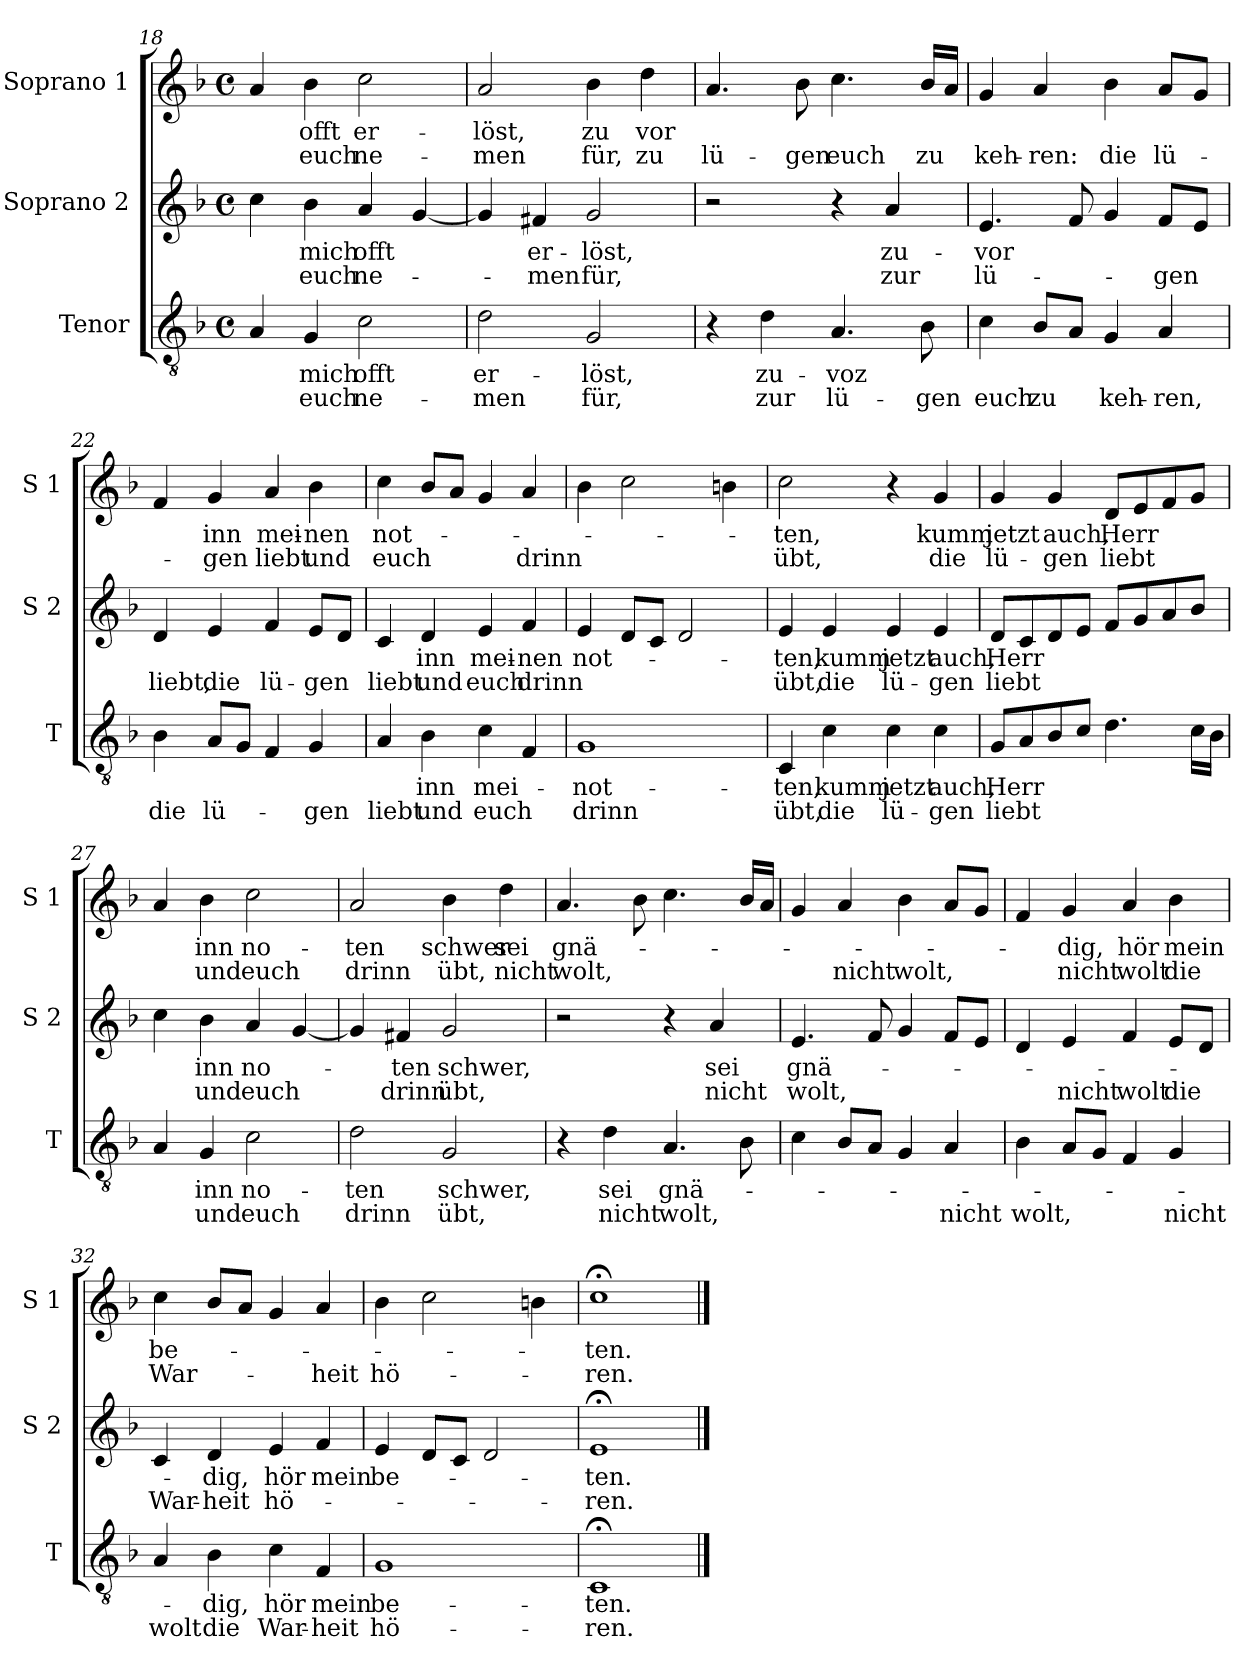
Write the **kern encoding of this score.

**kern	**text	**text	**kern	**text	**text	**kern	**text	**text
*part3	*part3	*part3	*part2	*part2	*part2	*part1	*part1	*part1
*staff3	*staff3	*staff3	*staff2	*staff2	*staff2	*staff1	*staff1	*staff1
*I"Tenor	*	*	*I"Soprano 2	*	*	*I"Soprano 1	*	*
*I'T	*	*	*I'S 2	*	*	*I'S 1	*	*
*clefGv2	*	*	*clefG2	*	*	*clefG2	*	*
*k[b-]	*	*	*k[b-]	*	*	*k[b-]	*	*
*F:	*	*	*F:	*	*	*F:	*	*
*M4/4	*	*	*M4/4	*	*	*M4/4	*	*
*met(c)	*	*	*met(c)	*	*	*met(c)	*	*
=18	=18	=18	=18	=18	=18	=18	=18	=18
4A/	.	.	4cc\	.	.	4a/	.	.
!	!LO:LY:b	!LO:LY:b	!	!LO:LY:b	!LO:LY:b	!	!LO:LY:b	!LO:LY:b
4G/	mich	euch	4b-\	mich	euch	4b-\	offt	euch
!	!LO:LY:b	!LO:LY:b	!	!LO:LY:b	!LO:LY:b	!	!LO:LY:b	!LO:LY:b
2c\	offt	ne-	4a/	offt	ne-	2cc\	er-	ne-
.	.	.	[4g/	.	.	.	.	.
=19	=19	=19	=19	=19	=19	=19	=19	=19
!	!LO:LY:b	!LO:LY:b	!	!	!	!	!LO:LY:b	!LO:LY:b
2d\	er-	-men	4g/]	.	.	2a/	-löst,	-men
!	!	!	!	!LO:LY:b	!LO:LY:b	!	!	!
.	.	.	4f#X/	er-	-men	.	.	.
!	!LO:LY:b	!LO:LY:b	!	!LO:LY:b	!LO:LY:b	!	!LO:LY:b	!LO:LY:b
2G/	-löst,	für,	2g/	-löst,	für,	4b-\	zu	für,
!	!	!	!	!	!	!	!LO:LY:b	!LO:LY:b
.	.	.	.	.	.	4dd\	vor	zu
=20	=20	=20	=20	=20	=20	=20	=20	=20
!	!	!	!	!	!	!	!	!LO:LY:b
4r	.	.	2r	.	.	4.a/	.	lü-
!	!LO:LY:b	!LO:LY:b	!	!	!	!	!	!
4d\	zu-	zur	.	.	.	.	.	.
!	!	!	!	!	!	!	!	!LO:LY:b
.	.	.	.	.	.	8b-\	.	-gen
!	!LO:LY:b	!LO:LY:b	!	!	!	!	!	!LO:LY:b
4.A/	-voz	lü-	4r	.	.	4.cc\	.	euch
!	!	!	!	!LO:LY:b	!LO:LY:b	!	!	!
.	.	.	4a/	zu-	zur	.	.	.
!	!	!LO:LY:b	!	!	!	!	!	!LO:LY:b
8B-\	.	-gen	.	.	.	16b-/LL	.	zu
.	.	.	.	.	.	16a/JJ	.	.
!!LO:LB:g=z
=21	=21	=21	=21	=21	=21	=21	=21	=21
!	!	!LO:LY:b	!	!LO:LY:b	!LO:LY:b	!	!	!LO:LY:b
4c\	.	euch	4.e/	-vor	lü-	4g/	.	keh-
!	!	!LO:LY:b	!	!	!	!	!	!LO:LY:b
8B-/L	.	zu	.	.	.	4a/	.	-ren:
8A/J	.	.	8f/	.	.	.	.	.
!	!	!LO:LY:b	!	!	!	!	!	!LO:LY:b
4G/	.	keh-	4g/	.	.	4b-\	.	die
!	!	!LO:LY:b	!	!	!LO:LY:b	!	!	!LO:LY:b
4A/	.	-ren,	8f/L	.	-gen	8a/L	.	lü-
.	.	.	8e/J	.	.	8g/J	.	.
=22	=22	=22	=22	=22	=22	=22	=22	=22
!	!	!LO:LY:b	!	!	!LO:LY:b	!	!	!
4B-\	.	die	4d/	.	liebt,	4f/	.	.
!	!	!LO:LY:b	!	!	!LO:LY:b	!	!LO:LY:b	!LO:LY:b
8A/L	.	lü-	4e/	.	die	4g/	inn	-gen
8G/J	.	.	.	.	.	.	.	.
!	!	!	!	!	!LO:LY:b	!	!LO:LY:b	!LO:LY:b
4F/	.	.	4f/	.	lü-	4a/	mei-	liebt
!	!	!LO:LY:b	!	!	!LO:LY:b	!	!LO:LY:b	!LO:LY:b
4G/	.	-gen	8e/L	.	-gen	4b-\	-nen	und
.	.	.	8d/J	.	.	.	.	.
=23	=23	=23	=23	=23	=23	=23	=23	=23
!	!	!LO:LY:b	!	!	!LO:LY:b	!	!LO:LY:b	!LO:LY:b
4A/	.	liebt	4c/	.	liebt	4cc\	not-	euch
!	!LO:LY:b	!LO:LY:b	!	!LO:LY:b	!LO:LY:b	!	!	!
4B-\	inn	und	4d/	inn	und	8b-/L	.	.
.	.	.	.	.	.	8a/J	.	.
!	!LO:LY:b	!LO:LY:b	!	!LO:LY:b	!LO:LY:b	!	!	!
4c\	mei-	euch	4e/	mei-	euch	4g/	.	.
!	!	!	!	!LO:LY:b	!LO:LY:b	!	!	!LO:LY:b
4F/	.	.	4f/	-nen	drinn	4a/	.	drinn
=24	=24	=24	=24	=24	=24	=24	=24	=24
!	!LO:LY:b	!LO:LY:b	!	!LO:LY:b	!	!	!	!
1G	not-	drinn	4e/	not-	.	4b-\	.	.
.	.	.	8d/L	.	.	2cc\	.	.
.	.	.	8c/J	.	.	.	.	.
.	.	.	2d/	.	.	.	.	.
.	.	.	.	.	.	4bn\	.	.
=25	=25	=25	=25	=25	=25	=25	=25	=25
!	!LO:LY:b	!LO:LY:b	!	!LO:LY:b	!LO:LY:b	!	!LO:LY:b	!LO:LY:b
4C/	-ten,	übt,	4e/	-ten,	übt,	2cc\	-ten,	übt,
!	!LO:LY:b	!LO:LY:b	!	!LO:LY:b	!LO:LY:b	!	!	!
4c\	kumm	die	4e/	kumm	die	.	.	.
!	!LO:LY:b	!LO:LY:b	!	!LO:LY:b	!LO:LY:b	!	!	!
4c\	jetzt	lü-	4e/	jetzt	lü-	4r	.	.
!	!LO:LY:b	!LO:LY:b	!	!LO:LY:b	!LO:LY:b	!	!LO:LY:b	!LO:LY:b
4c\	auch,	-gen	4e/	auch,	-gen	4g/	kumm	die
!!LO:PB:g=z
=26	=26	=26	=26	=26	=26	=26	=26	=26
!	!LO:LY:b	!LO:LY:b	!	!LO:LY:b	!LO:LY:b	!	!LO:LY:b	!LO:LY:b
8G/L	Herr	liebt	8d/L	Herr	liebt	4g/	jetzt	lü-
8A/	.	.	8c/	.	.	.	.	.
!	!	!	!	!	!	!	!LO:LY:b	!LO:LY:b
8B-/	.	.	8d/	.	.	4g/	auch,	-gen
8c/J	.	.	8e/J	.	.	.	.	.
!	!	!	!	!	!	!	!LO:LY:b	!LO:LY:b
4.d\	.	.	8f/L	.	.	8d/L	Herr	liebt
.	.	.	8g/	.	.	8e/	.	.
.	.	.	8a/	.	.	8f/	.	.
16c\LL	.	.	8b-/J	.	.	8g/J	.	.
16B-\JJ	.	.	.	.	.	.	.	.
=27	=27	=27	=27	=27	=27	=27	=27	=27
4A/	.	.	4cc\	.	.	4a/	.	.
!	!LO:LY:b	!LO:LY:b	!	!LO:LY:b	!LO:LY:b	!	!LO:LY:b	!LO:LY:b
4G/	inn	und	4b-\	inn	und	4b-\	inn	und
!	!LO:LY:b	!LO:LY:b	!	!LO:LY:b	!LO:LY:b	!	!LO:LY:b	!LO:LY:b
2c\	no-	euch	4a/	no-	euch	2cc\	no-	euch
.	.	.	[4g/	.	.	.	.	.
=28	=28	=28	=28	=28	=28	=28	=28	=28
!	!LO:LY:b	!LO:LY:b	!	!	!	!	!LO:LY:b	!LO:LY:b
2d\	-ten	drinn	4g/]	.	.	2a/	-ten	drinn
!	!	!	!	!LO:LY:b	!LO:LY:b	!	!	!
.	.	.	4f#X/	-ten	drinn	.	.	.
!	!LO:LY:b	!LO:LY:b	!	!LO:LY:b	!LO:LY:b	!	!LO:LY:b	!LO:LY:b
2G/	schwer,	übt,	2g/	schwer,	übt,	4b-\	schwer	übt,
!	!	!	!	!	!	!	!LO:LY:b	!LO:LY:b
.	.	.	.	.	.	4dd\	sei	nicht
=29	=29	=29	=29	=29	=29	=29	=29	=29
!	!	!	!	!	!	!	!LO:LY:b	!LO:LY:b
4r	.	.	2r	.	.	4.a/	gnä-	wolt,
!	!LO:LY:b	!LO:LY:b	!	!	!	!	!	!
4d\	sei	nicht	.	.	.	.	.	.
.	.	.	.	.	.	8b-\	.	.
!	!LO:LY:b	!LO:LY:b	!	!	!	!	!	!
4.A/	gnä-	wolt,	4r	.	.	4.cc\	.	.
!	!	!	!	!LO:LY:b	!LO:LY:b	!	!	!
.	.	.	4a/	sei	nicht	.	.	.
8B-\	.	.	.	.	.	16b-/LL	.	.
.	.	.	.	.	.	16a/JJ	.	.
=30	=30	=30	=30	=30	=30	=30	=30	=30
!	!	!	!	!LO:LY:b	!LO:LY:b	!	!	!
4c\	.	.	4.e/	gnä-	wolt,	4g/	.	.
!	!	!	!	!	!	!	!	!LO:LY:b
8B-/L	.	.	.	.	.	4a/	.	nicht
8A/J	.	.	8f/	.	.	.	.	.
!	!	!	!	!	!	!	!	!LO:LY:b
4G/	.	.	4g/	.	.	4b-\	.	wolt,
!	!	!LO:LY:b	!	!	!	!	!	!
4A/	.	nicht	8f/L	.	.	8a/L	.	.
.	.	.	8e/J	.	.	8g/J	.	.
!!LO:LB:g=z
=31	=31	=31	=31	=31	=31	=31	=31	=31
!	!	!LO:LY:b	!	!	!	!	!	!
4B-\	.	wolt,	4d/	.	.	4f/	.	.
!	!	!	!	!	!LO:LY:b	!	!LO:LY:b	!LO:LY:b
8A/L	.	.	4e/	.	nicht	4g/	-dig,	nicht
8G/J	.	.	.	.	.	.	.	.
!	!	!	!	!	!LO:LY:b	!	!LO:LY:b	!LO:LY:b
4F/	.	.	4f/	.	wolt	4a/	hör	wolt
!	!	!LO:LY:b	!	!	!LO:LY:b	!	!LO:LY:b	!LO:LY:b
4G/	.	nicht	8e/L	.	die	4b-\	mein	die
.	.	.	8d/J	.	.	.	.	.
=32	=32	=32	=32	=32	=32	=32	=32	=32
!	!	!LO:LY:b	!	!	!LO:LY:b	!	!LO:LY:b	!LO:LY:b
4A/	.	wolt	4c/	.	War-	4cc\	be-	War-
!	!LO:LY:b	!LO:LY:b	!	!LO:LY:b	!LO:LY:b	!	!	!
4B-\	-dig,	die	4d/	-dig,	-heit	8b-/L	.	.
.	.	.	.	.	.	8a/J	.	.
!	!LO:LY:b	!LO:LY:b	!	!LO:LY:b	!LO:LY:b	!	!	!
4c\	hör	War-	4e/	hör	hö-	4g/	.	.
!	!LO:LY:b	!LO:LY:b	!	!LO:LY:b	!	!	!	!LO:LY:b
4F/	mein	-heit	4f/	mein	.	4a/	.	-heit
=33	=33	=33	=33	=33	=33	=33	=33	=33
!	!LO:LY:b	!LO:LY:b	!	!LO:LY:b	!	!	!	!LO:LY:b
1G	be-	hö-	4e/	be-	.	4b-\	.	hö-
.	.	.	8d/L	.	.	2cc\	.	.
.	.	.	8c/J	.	.	.	.	.
.	.	.	2d/	.	.	.	.	.
.	.	.	.	.	.	4bn\	.	.
=34	=34	=34	=34	=34	=34	=34	=34	=34
!	!LO:LY:b	!LO:LY:b	!	!LO:LY:b	!LO:LY:b	!	!LO:LY:b	!LO:LY:b
1C;<	-ten.	-ren.	1e;<	-ten.	-ren.	1cc;<	-ten.	-ren.
==	==	==	==	==	==	==	==	==
*-	*-	*-	*-	*-	*-	*-	*-	*-
